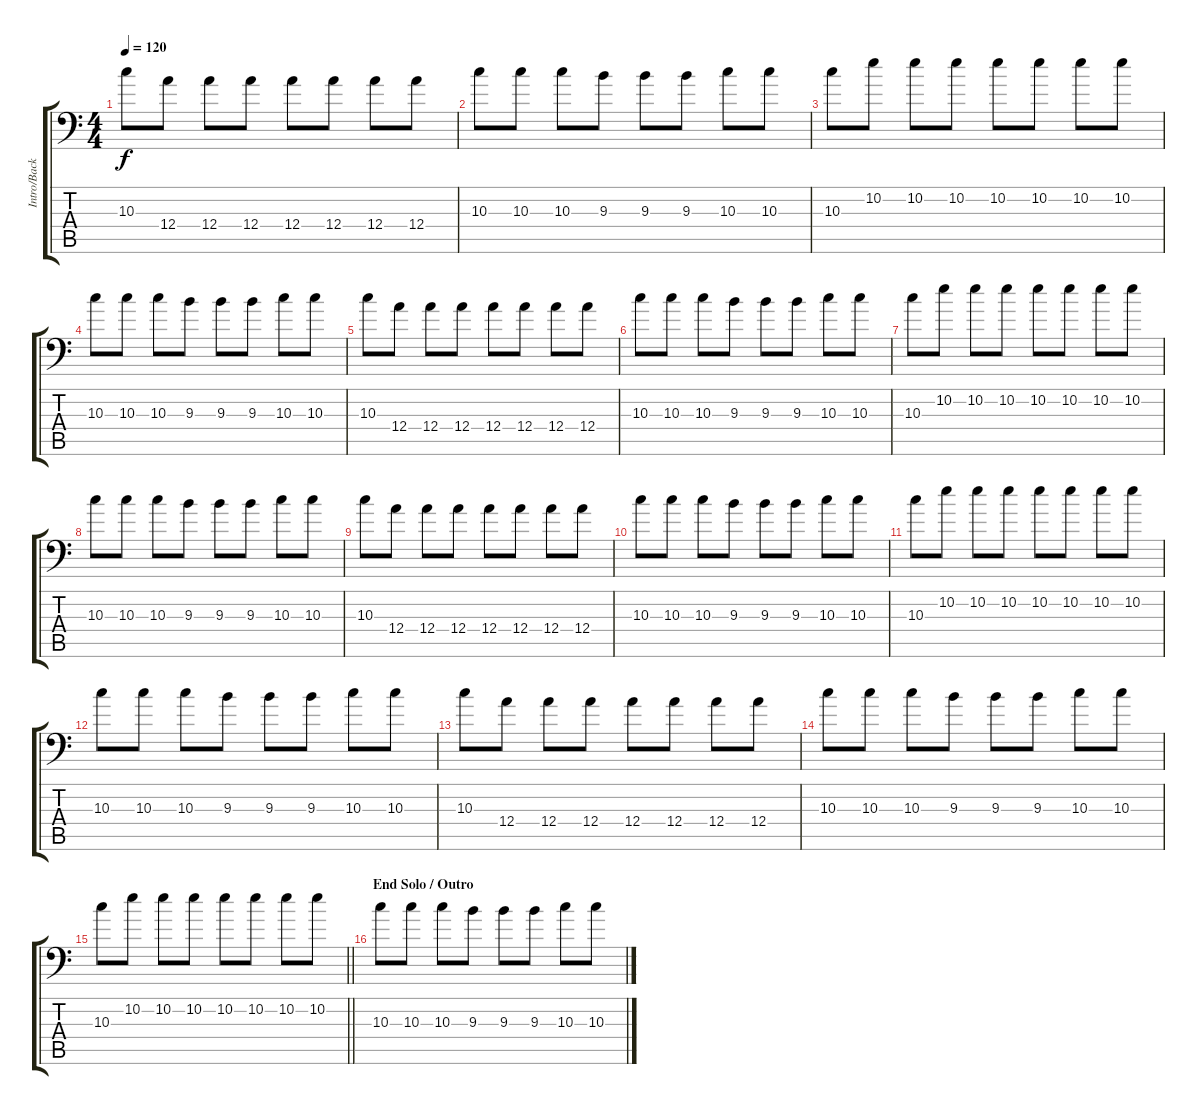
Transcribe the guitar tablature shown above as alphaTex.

\track ("Intro/Background Guitar 1" "Intro/Back") {instrument electricguitarjazz}
\staff {score tabs}
\tuning (B3 Gb3 D3 A2 E2 A1) {hide}
\ts (4 4)
\tempo 120
\clef f4
\ks c
10.3.8{dy f} 12.4.8 12.4.8 12.4.8 12.4.8 12.4.8 12.4.8 12.4.8 |
10.3.8 10.3.8 10.3.8 9.3.8 9.3.8 9.3.8 10.3.8 10.3.8 |
10.3.8 10.2.8 10.2.8 10.2.8 10.2.8 10.2.8 10.2.8 10.2.8 |
10.3.8 10.3.8 10.3.8 9.3.8 9.3.8 9.3.8 10.3.8 10.3.8 |
10.3.8 12.4.8 12.4.8 12.4.8 12.4.8 12.4.8 12.4.8 12.4.8 |
10.3.8 10.3.8 10.3.8 9.3.8 9.3.8 9.3.8 10.3.8 10.3.8 |
10.3.8 10.2.8 10.2.8 10.2.8 10.2.8 10.2.8 10.2.8 10.2.8 |
10.3.8 10.3.8 10.3.8 9.3.8 9.3.8 9.3.8 10.3.8 10.3.8 |
10.3.8 12.4.8 12.4.8 12.4.8 12.4.8 12.4.8 12.4.8 12.4.8 |
10.3.8 10.3.8 10.3.8 9.3.8 9.3.8 9.3.8 10.3.8 10.3.8 |
10.3.8 10.2.8 10.2.8 10.2.8 10.2.8 10.2.8 10.2.8 10.2.8 |
10.3.8 10.3.8 10.3.8 9.3.8 9.3.8 9.3.8 10.3.8 10.3.8 |
10.3.8 12.4.8 12.4.8 12.4.8 12.4.8 12.4.8 12.4.8 12.4.8 |
10.3.8 10.3.8 10.3.8 9.3.8 9.3.8 9.3.8 10.3.8 10.3.8 |
\barLineRight lightlight
10.3.8 10.2.8 10.2.8 10.2.8 10.2.8 10.2.8 10.2.8 10.2.8 |
\section ("" "End Solo / Outro")
10.3.8 10.3.8 10.3.8 9.3.8 9.3.8 9.3.8 10.3.8 10.3.8
